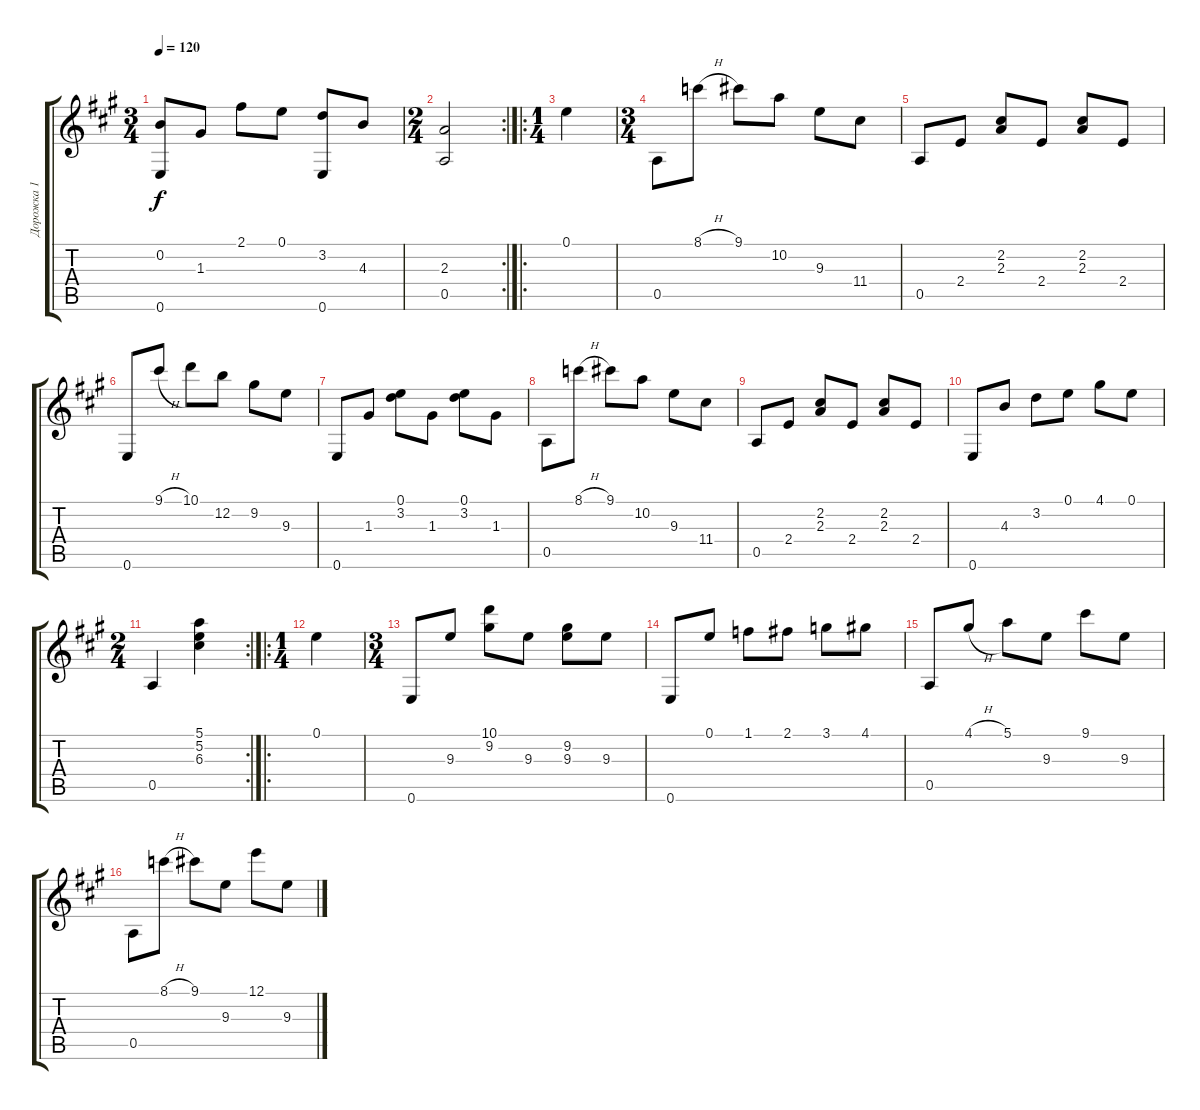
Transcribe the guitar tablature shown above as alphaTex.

\track ("Дорожка 1" "Дорожка 1") {instrument acousticguitarnylon}
\staff {score tabs}
\tuning (E4 B3 G3 D3 A2 E2) {hide}
\ts (3 4)
\tempo 120
\clef g2
\ks a
(0.2 0.6).8{dy f} 1.3.8 2.1.8 0.1.8 (3.2 0.6).8 4.3.8 |
\rc 2
\ts (2 4)
(2.3 0.5).2 |
\ro
\ts (1 4)
0.1.4 |
\ts (3 4)
0.5.8 8.1{h}.8 9.1.8 10.2.8 9.3.8 11.4.8 |
0.5.8 2.4.8 (2.2 2.3).8 2.4.8 (2.2 2.3).8 2.4.8 |
0.6.8 9.1{h}.8 10.1.8 12.2.8 9.2.8 9.3.8 |
0.6.8 1.3.8 (0.1 3.2).8 1.3.8 (0.1 3.2).8 1.3.8 |
0.5.8 8.1{h}.8 9.1.8 10.2.8 9.3.8 11.4.8 |
0.5.8 2.4.8 (2.2 2.3).8 2.4.8 (2.2 2.3).8 2.4.8 |
0.6.8 4.3.8 3.2.8 0.1.8 4.1.8 0.1.8 |
\rc 2
\ts (2 4)
0.5.4 (5.1 5.2 6.3).4 |
\ro
\ts (1 4)
0.1.4 |
\ts (3 4)
0.6.8 9.3.8 (10.1 9.2).8 9.3.8 (9.2 9.3).8 9.3.8 |
0.6.8 0.1.8 1.1.8 2.1.8 3.1.8 4.1.8 |
0.5.8 4.1{h}.8 5.1.8 9.3.8 9.1.8 9.3.8 |
0.5.8 8.1{h}.8 9.1.8 9.3.8 12.1.8 9.3.8
